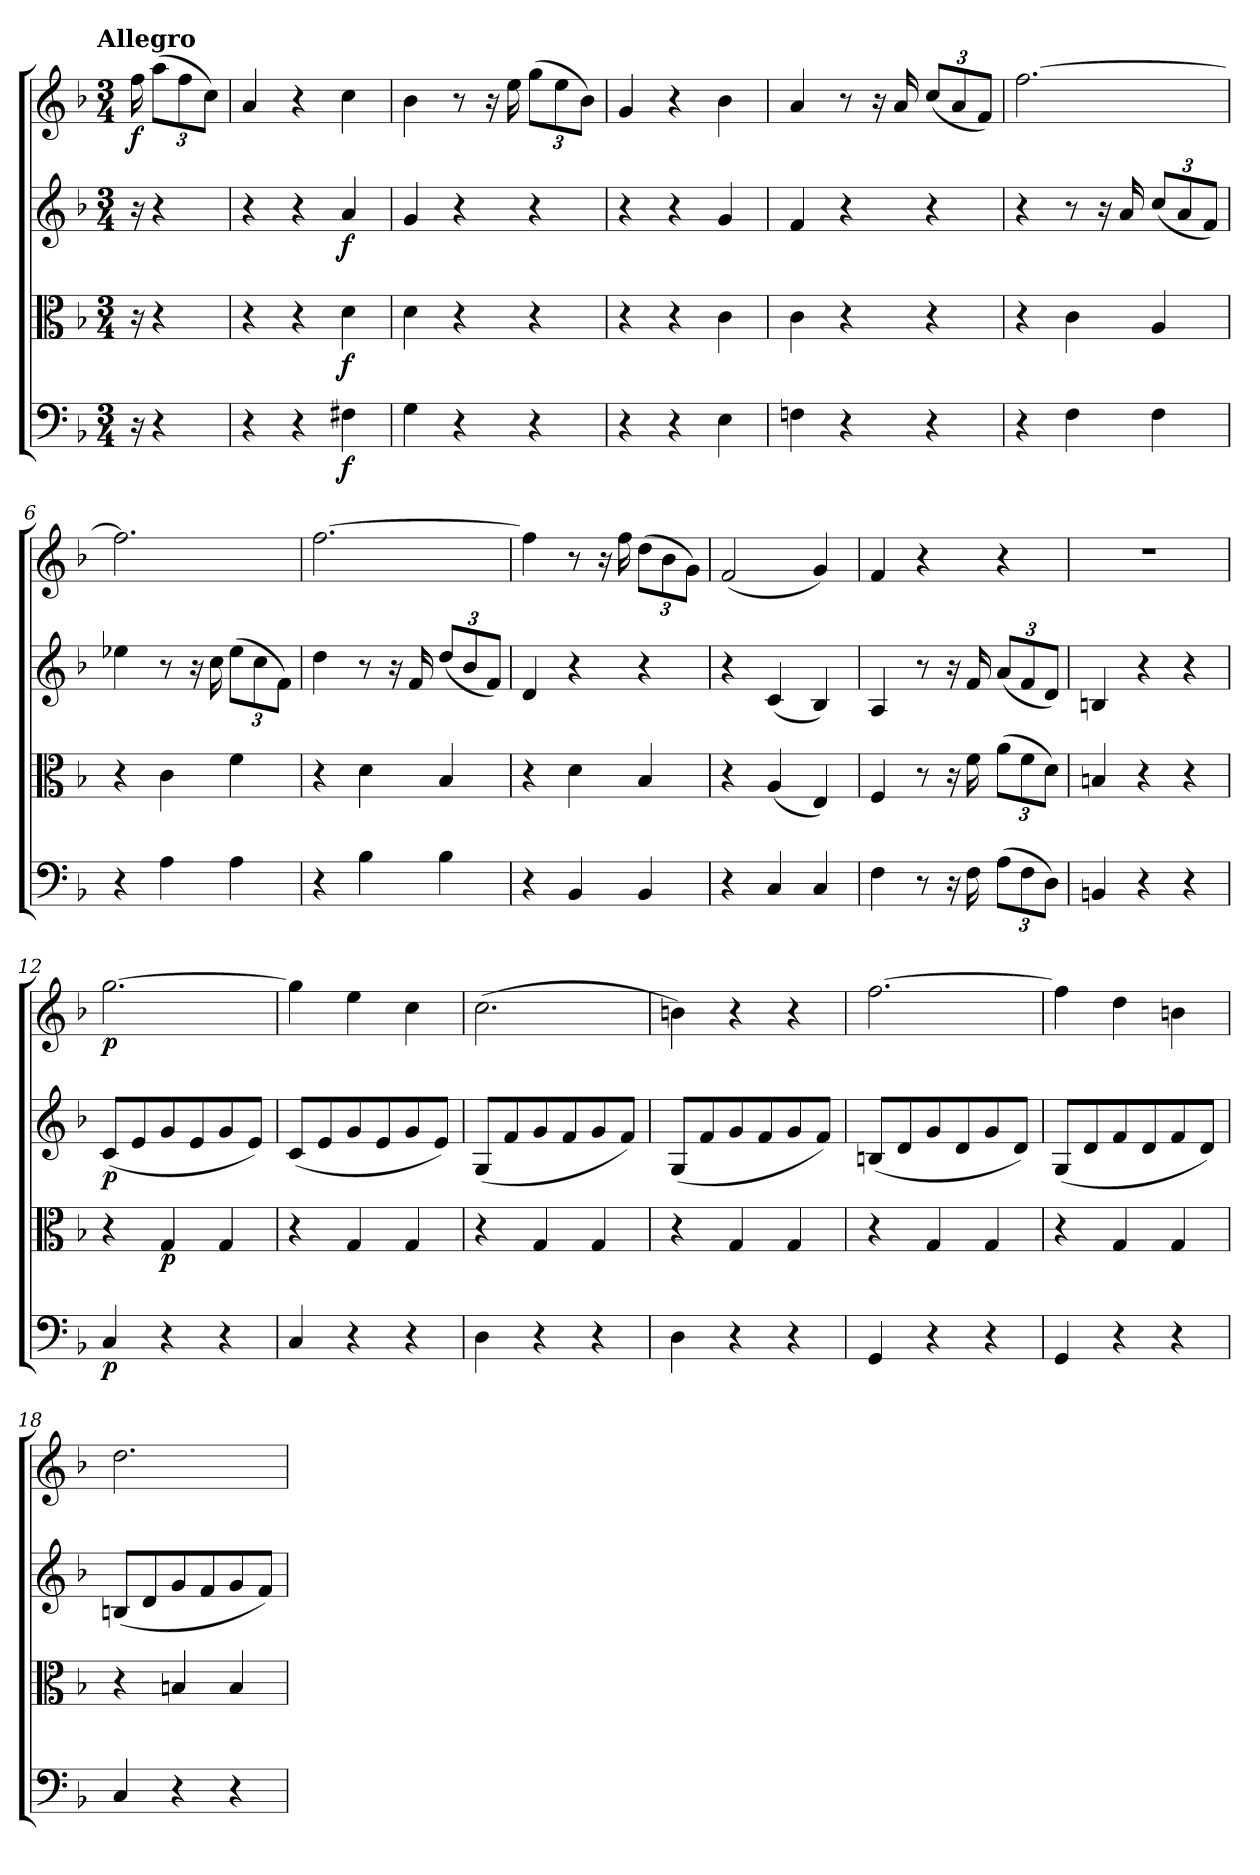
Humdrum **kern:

**kern	**dynam	**kern	**dynam	**kern	**dynam	**kern	**dynam
*part4	*part4	*part3	*part3	*part2	*part2	*part1	*part1
*staff4	*staff4	*staff3	*staff3	*staff2	*staff2	*staff1	*staff1
*clefF4	*	*clefC3	*	*clefG2	*	*clefG2	*
*k[b-]	*	*k[b-]	*	*k[b-]	*	*k[b-]	*
*F:	*	*F:	*	*F:	*	*F:	*
!!LO:TX:omd:t=Allegro
*M3/4	*	*M3/4	*	*M3/4	*	*M3/4	*
*MM132	*	*MM132	*	*MM132	*	*MM132	*
=	=	=	=	=	=	=	=
16r	.	16r	.	16r	.	16ff\	f
4r	.	4r	.	4r	.	(12aa\L	.
.	.	.	.	.	.	12ff\	.
.	.	.	.	.	.	12cc\J)	.
=1	=1	=1	=1	=1	=1	=1	=1
4r	.	4r	.	4r	.	4a/	.
4r	.	4r	.	4r	.	4r	.
4F#X\	f	4d\	f	4a/	f	4cc\	.
=2	=2	=2	=2	=2	=2	=2	=2
4G\	.	4d\	.	4g/	.	4b-\	.
4r	.	4r	.	4r	.	8r	.
.	.	.	.	.	.	16r	.
.	.	.	.	.	.	16ee\	.
4r	.	4r	.	4r	.	(12gg\L	.
.	.	.	.	.	.	12ee\	.
.	.	.	.	.	.	12b-\J)	.
=3	=3	=3	=3	=3	=3	=3	=3
4r	.	4r	.	4r	.	4g/	.
4r	.	4r	.	4r	.	4r	.
4E\	.	4c\	.	4g/	.	4b-\	.
=4	=4	=4	=4	=4	=4	=4	=4
4Fn\	.	4c\	.	4f/	.	4a/	.
4r	.	4r	.	4r	.	8r	.
.	.	.	.	.	.	16r	.
.	.	.	.	.	.	16a/	.
4r	.	4r	.	4r	.	(12cc/L	.
.	.	.	.	.	.	12a/	.
.	.	.	.	.	.	12f/J)	.
=5	=5	=5	=5	=5	=5	=5	=5
4r	.	4r	.	4r	.	[2.ff\	.
4F\	.	4c\	.	8r	.	.	.
.	.	.	.	16r	.	.	.
.	.	.	.	16a/	.	.	.
4F\	.	4A/	.	(12cc/L	.	.	.
.	.	.	.	12a/	.	.	.
.	.	.	.	12f/J)	.	.	.
=6	=6	=6	=6	=6	=6	=6	=6
4r	.	4r	.	4ee-X\	.	2.ff\]	.
4A\	.	4c\	.	8r	.	.	.
.	.	.	.	16r	.	.	.
.	.	.	.	16cc\	.	.	.
4A\	.	4f\	.	(12ee-\L	.	.	.
.	.	.	.	12cc\	.	.	.
.	.	.	.	12f\J)	.	.	.
=7	=7	=7	=7	=7	=7	=7	=7
4r	.	4r	.	4dd\	.	[2.ff\	.
4B-\	.	4d\	.	8r	.	.	.
.	.	.	.	16r	.	.	.
.	.	.	.	16f/	.	.	.
4B-\	.	4B-/	.	(12dd/L	.	.	.
.	.	.	.	12b-/	.	.	.
.	.	.	.	12f/J)	.	.	.
=8	=8	=8	=8	=8	=8	=8	=8
4r	.	4r	.	4d/	.	4ff\]	.
4BB-/	.	4d\	.	4r	.	8r	.
.	.	.	.	.	.	16r	.
.	.	.	.	.	.	16ff\	.
4BB-/	.	4B-/	.	4r	.	(12dd\L	.
.	.	.	.	.	.	12b-\	.
.	.	.	.	.	.	12g\J)	.
=9	=9	=9	=9	=9	=9	=9	=9
4r	.	4r	.	4r	.	(2f/	.
4C/	.	(4A/	.	(4c/	.	.	.
4C/	.	4E/)	.	4B-/)	.	4g/)	.
=10	=10	=10	=10	=10	=10	=10	=10
4F\	.	4F/	.	4A/	.	4f/	.
8r	.	8r	.	8r	.	4r	.
16r	.	16r	.	16r	.	.	.
16F\	.	16f\	.	16f/	.	.	.
(12A\L	.	(12a\L	.	(12a/L	.	4r	.
12F\	.	12f\	.	12f/	.	.	.
12D\J)	.	12d\J)	.	12d/J)	.	.	.
=11	=11	=11	=11	=11	=11	=11	=11
4BBn/	.	4Bn/	.	4Bn/	.	2.r	.
4r	.	4r	.	4r	.	.	.
4r	.	4r	.	4r	.	.	.
=12	=12	=12	=12	=12	=12	=12	=12
4C/	p	4r	.	(8c/L	p	[2.gg\	p
.	.	.	.	8e/	.	.	.
4r	.	4G/	p	8g/	.	.	.
.	.	.	.	8e/	.	.	.
4r	.	4G/	.	8g/	.	.	.
.	.	.	.	8e/J)	.	.	.
=13	=13	=13	=13	=13	=13	=13	=13
4C/	.	4r	.	(8c/L	.	4gg\]	.
.	.	.	.	8e/	.	.	.
4r	.	4G/	.	8g/	.	4ee\	.
.	.	.	.	8e/	.	.	.
4r	.	4G/	.	8g/	.	4cc\	.
.	.	.	.	8e/J)	.	.	.
=14	=14	=14	=14	=14	=14	=14	=14
4D\	.	4r	.	(8G/L	.	(2.cc\	.
.	.	.	.	8f/	.	.	.
4r	.	4G/	.	8g/	.	.	.
.	.	.	.	8f/	.	.	.
4r	.	4G/	.	8g/	.	.	.
.	.	.	.	8f/J)	.	.	.
=15	=15	=15	=15	=15	=15	=15	=15
4D\	.	4r	.	(8G/L	.	4bn\)	.
.	.	.	.	8f/	.	.	.
4r	.	4G/	.	8g/	.	4r	.
.	.	.	.	8f/	.	.	.
4r	.	4G/	.	8g/	.	4r	.
.	.	.	.	8f/J)	.	.	.
=16	=16	=16	=16	=16	=16	=16	=16
4GG/	.	4r	.	(8Bn/L	.	[2.ff\	.
.	.	.	.	8d/	.	.	.
4r	.	4G/	.	8g/	.	.	.
.	.	.	.	8d/	.	.	.
4r	.	4G/	.	8g/	.	.	.
.	.	.	.	8d/J)	.	.	.
=17	=17	=17	=17	=17	=17	=17	=17
4GG/	.	4r	.	(8G/L	.	4ff\]	.
.	.	.	.	8d/	.	.	.
4r	.	4G/	.	8f/	.	4dd\	.
.	.	.	.	8d/	.	.	.
4r	.	4G/	.	8f/	.	4bn\	.
.	.	.	.	8d/J)	.	.	.
=18	=18	=18	=18	=18	=18	=18	=18
4C/	.	4r	.	(8Bn/L	.	2.dd\	.
.	.	.	.	8d/	.	.	.
4r	.	4Bn/	.	8g/	.	.	.
.	.	.	.	8f/	.	.	.
4r	.	4B/	.	8g/	.	.	.
.	.	.	.	8f/J)	.	.	.
=	=	=	=	=	=	=	=
*-	*-	*-	*-	*-	*-	*-	*-
